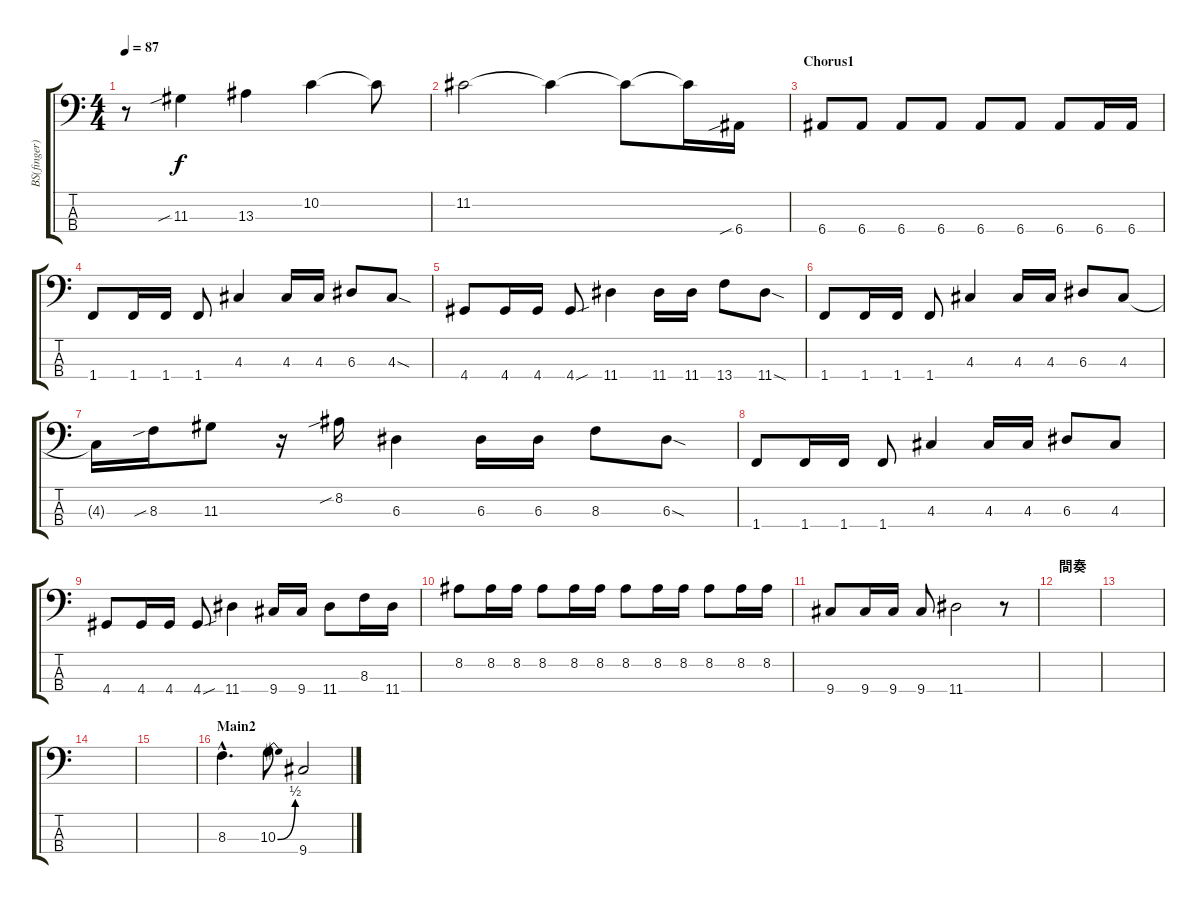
\track ("BS(finger)" "BS(finger)") {instrument electricbassfinger}
\staff {score tabs}
\tuning (G2 D2 A1 E1) {hide}
\ts (4 4)
\tempo 87
\clef f4
\ks c
r.8{dy f} 11.3{sib}.4 13.3.4 10.2.4 10.2{t}.8 |
11.2.2 11.2{t}.4 11.2{t}.8 11.2{t}.16 6.4{sib}.16 |
\section ("" "Chorus1")
6.4.8 6.4.8 6.4.8 6.4.8 6.4.8 6.4.8 6.4.8 6.4.16 6.4.16 |
1.4.8 1.4.16 1.4.16 1.4.8 4.3.4 4.3.16 4.3.16 6.3.8 4.3{sod}.8 |
4.4.8 4.4.16 4.4.16 4.4{sou}.8 11.4.4 11.4.16 11.4.16 13.4.8 11.4{sod}.8 |
1.4.8 1.4.16 1.4.16 1.4.8 4.3.4 4.3.16 4.3.16 6.3.8 4.3.8 |
4.3{t}.16 8.3{sib}.16 11.3.8 r.16 8.2{sib}.16 6.3.4 6.3.16 6.3.16 8.3.8 6.3{sod}.8 |
1.4.8 1.4.16 1.4.16 1.4.8 4.3.4 4.3.16 4.3.16 6.3.8 4.3.8 |
4.4.8 4.4.16 4.4.16 4.4{sou}.8 11.4.4 9.4.16 9.4.16 11.4.8 8.3.16 11.4.16 |
8.2.8 8.2.16 8.2.16 8.2.8 8.2.16 8.2.16 8.2.8 8.2.16 8.2.16 8.2.8 8.2.16 8.2.16 |
9.4.8 9.4.16 9.4.16 9.4.8 11.4.2 r.8 |
\section ("" "間奏")
|
|
|
|
\section ("" "Main2")
8.3{hac}.4{d} 10.3{be (bend 0 0 60 2)}.8 9.4.2
